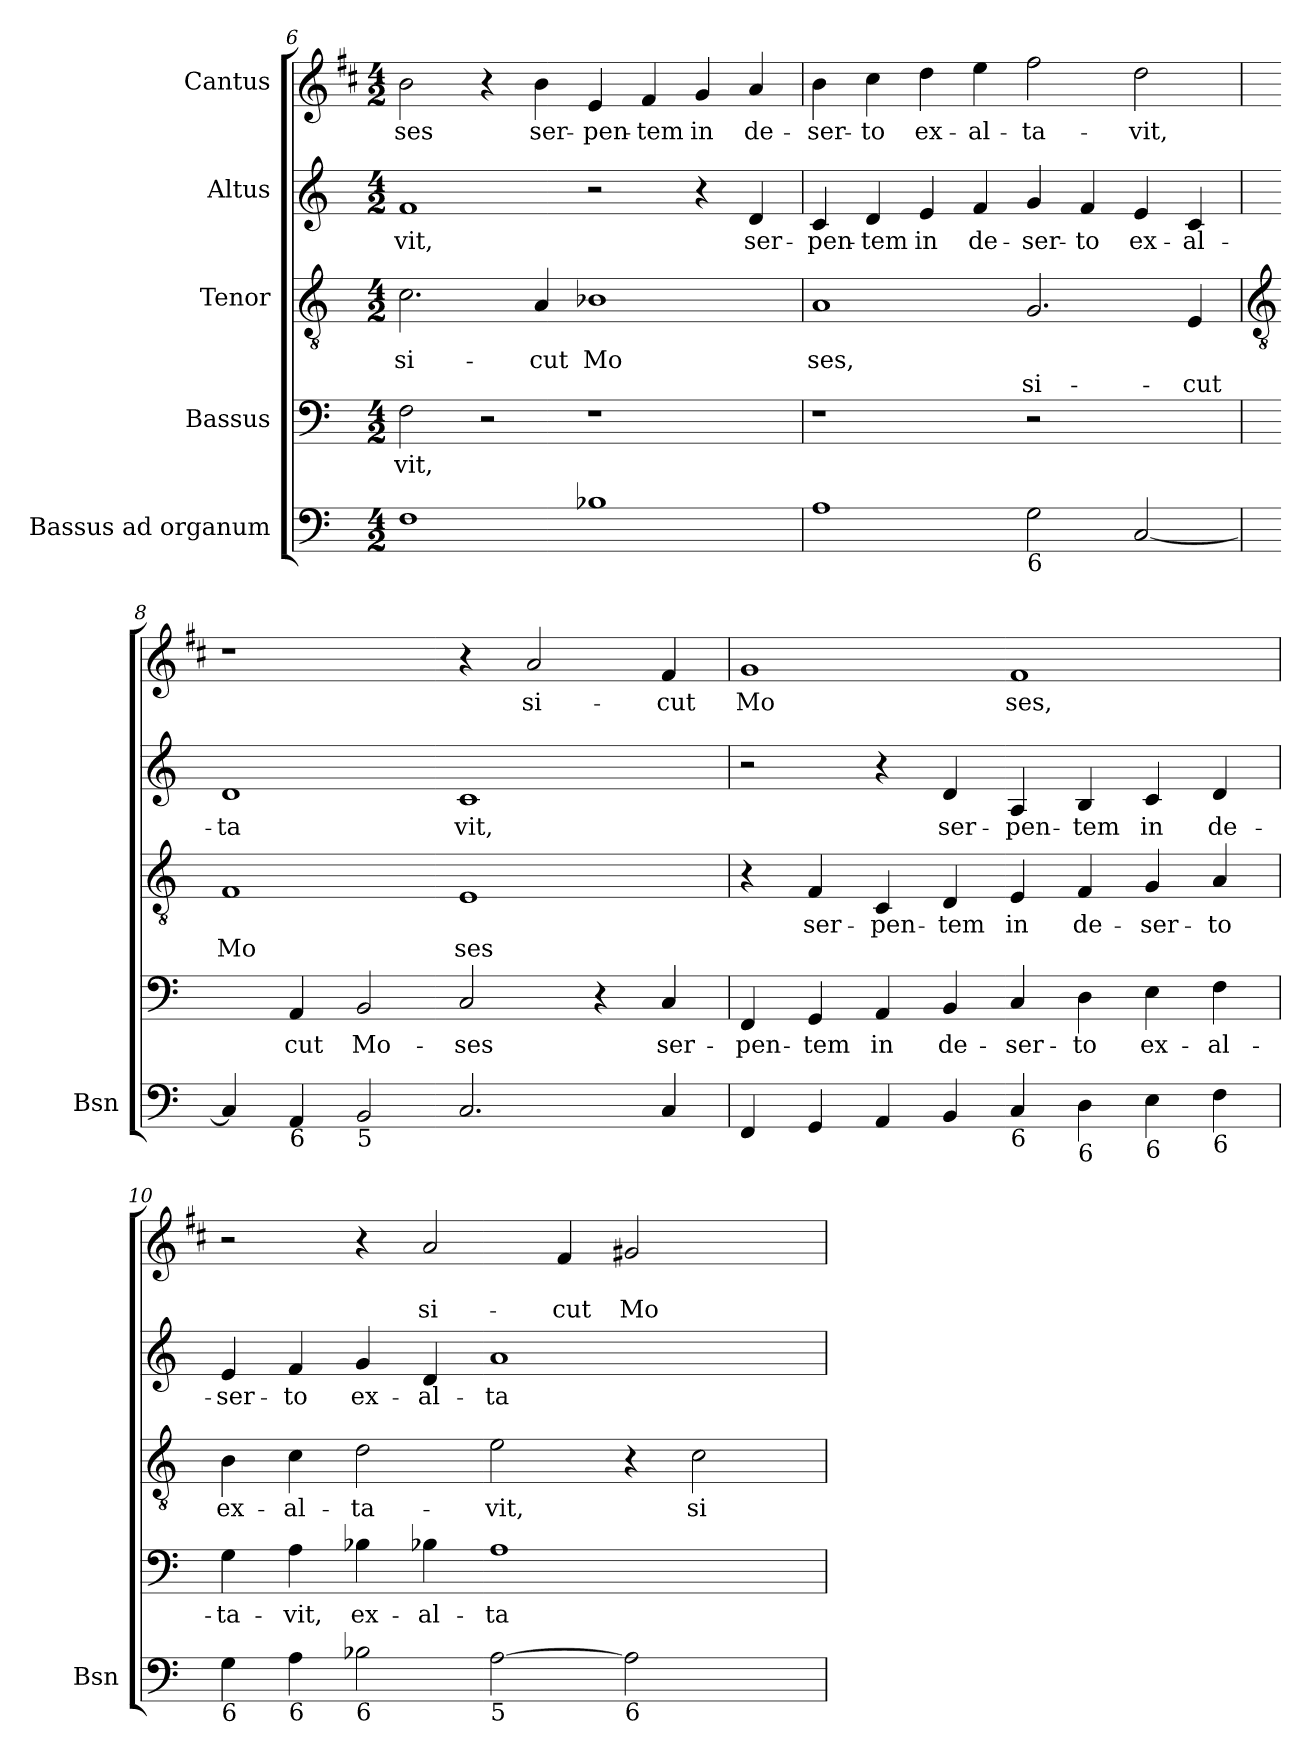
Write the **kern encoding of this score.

**kern	**kern	**text	**kern	**text	**text	**kern	**text	**kern	**text	**text
*part5	*part4	*part4	*part3	*part3	*part3	*part2	*part2	*part1	*part1	*part1
*staff5	*staff4	*staff4	*staff3	*staff3	*staff3	*staff2	*staff2	*staff1	*staff1	*staff1
*I"Bassus ad organum	*I"Bassus	*	*I"Tenor	*	*	*I"Altus	*	*I"Cantus	*	*
*I'Bsn	*	*	*	*	*	*	*	*	*	*
*clefF4	*clefF4	*	*clefGv2	*	*	*clefG2	*	*clefG2	*	*
*	*	*	*	*	*	*	*	*ITrd1c2	*	*
*k[]	*k[]	*	*k[]	*	*	*k[]	*	*k[]	*	*
*C:	*C:	*	*C:	*	*	*C:	*	*C:	*	*
*M4/2	*M4/2	*	*M4/2	*	*	*M4/2	*	*M4/2	*	*
=6	=6	=6	=6	=6	=6	=6	=6	=6	=6	=6
!	!	!LO:LY:b	!	!LO:LY:b	!	!	!LO:LY:b	!	!LO:LY:b	!
1F	2F	-vit,	2.c	si-	.	1f	vit,	2a	-ses	.
.	2r	.	.	.	.	.	.	4r	.	.
!	!	!	!	!LO:LY:b	!	!	!	!	!LO:LY:b	!
.	.	.	4A	-cut	.	.	.	4a	ser-	.
!	!	!	!	!LO:LY:b	!	!	!	!	!LO:LY:b	!
1B-X	1r	.	1B-X	Mo	.	2r	.	4d	-pen-	.
!	!	!	!	!	!	!	!	!	!LO:LY:b	!
.	.	.	.	.	.	.	.	4e	-tem	.
!	!	!	!	!	!	!	!	!	!LO:LY:b	!
.	.	.	.	.	.	4r	.	4f	in	.
!	!	!	!	!	!	!	!LO:LY:b	!	!LO:LY:b	!
.	.	.	.	.	.	4d	ser-	4g	de-	.
=7	=7	=7	=7	=7	=7	=7	=7	=7	=7	=7
!	!	!	!	!LO:LY:b	!	!	!LO:LY:b	!	!LO:LY:b	!
1A	1r	.	1A	ses,	.	4c	-pen-	4a	-ser-	.
!	!	!	!	!	!	!	!LO:LY:b	!	!LO:LY:b	!
.	.	.	.	.	.	4d	-tem	4b	-to	.
!	!	!	!	!	!	!	!LO:LY:b	!	!LO:LY:b	!
.	.	.	.	.	.	4e	in	4cc	ex-	.
!	!	!	!	!	!	!	!LO:LY:b	!	!LO:LY:b	!
.	.	.	.	.	.	4f	de-	4dd	-al-	.
!LO:TX:b:t=6	!	!	!	!	!	!	!	!	!	!
!	!	!	!	!	!LO:LY:b	!	!LO:LY:b	!	!LO:LY:b	!
2G	2r	.	2.G	.	si-	4g	-ser-	2ee	-ta-	.
!	!	!	!	!	!	!	!LO:LY:b	!	!	!
.	.	.	.	.	.	4f	-to	.	.	.
!	!	!LO:LY:b	!	!	!	!	!LO:LY:b	!	!LO:LY:b	!
[2C	[2Cyy	si	.	.	.	4e	ex-	2cc	-vit,	.
!	!	!	!	!	!LO:LY:b	!	!LO:LY:b	!	!	!
.	.	.	4E	.	-cut	4c	-al-	.	.	.
!!LO:LB:g=z
=8	=8	=8	=8	=8	=8	=8	=8	=8	=8	=8
*	*	*	*clefGv2	*	*	*	*	*	*	*
!	!	!	!	!	!LO:LY:b	!	!LO:LY:b	!	!	!
4C]	4Cyy]	.	1F	.	Mo	1d	-ta	1r	.	.
!LO:TX:b:t=6	!	!	!	!	!	!	!	!	!	!
!	!	!LO:LY:b	!	!	!	!	!	!	!	!
4AA	4AA	cut	.	.	.	.	.	.	.	.
!LO:TX:b:t=5	!	!	!	!	!	!	!	!	!	!
!	!	!LO:LY:b	!	!	!	!	!	!	!	!
2BB	2BB	Mo-	.	.	.	.	.	.	.	.
!	!	!LO:LY:b	!	!	!LO:LY:b	!	!LO:LY:b	!	!	!
2.C	2C	-ses	1E	.	ses	1c	vit,	4r	.	.
!	!	!	!	!	!	!	!	!	!LO:LY:b	!
.	.	.	.	.	.	.	.	2g	si-	.
.	4r	.	.	.	.	.	.	.	.	.
!	!	!LO:LY:b	!	!	!	!	!	!	!LO:LY:b	!
4C	4C	ser-	.	.	.	.	.	4e	-cut	.
=9	=9	=9	=9	=9	=9	=9	=9	=9	=9	=9
!	!	!LO:LY:b	!	!	!	!	!	!	!LO:LY:b	!
4FF	4FF	-pen-	4r	.	.	2r	.	1f	Mo	.
!	!	!LO:LY:b	!	!LO:LY:b	!	!	!	!	!	!
4GG	4GG	-tem	4F	ser-	.	.	.	.	.	.
!	!	!LO:LY:b	!	!LO:LY:b	!	!	!	!	!	!
4AA	4AA	in	4C	-pen-	.	4r	.	.	.	.
!	!	!LO:LY:b	!	!LO:LY:b	!	!	!LO:LY:b	!	!	!
4BB	4BB	de-	4D	-tem	.	4d	ser-	.	.	.
!LO:TX:b:t=6	!	!	!	!	!	!	!	!	!	!
!	!	!LO:LY:b	!	!LO:LY:b	!	!	!LO:LY:b	!	!LO:LY:b	!
4C	4C	-ser-	4E	in	.	4A	-pen-	1e	ses,	.
!LO:TX:b:t=6	!	!	!	!	!	!	!	!	!	!
!	!	!LO:LY:b	!	!LO:LY:b	!	!	!LO:LY:b	!	!	!
4D	4D	-to	4F	de-	.	4B	-tem	.	.	.
!LO:TX:b:t=6	!	!	!	!	!	!	!	!	!	!
!	!	!LO:LY:b	!	!LO:LY:b	!	!	!LO:LY:b	!	!	!
4E	4E	ex-	4G	-ser-	.	4c	in	.	.	.
!LO:TX:b:t=6	!	!	!	!	!	!	!	!	!	!
!	!	!LO:LY:b	!	!LO:LY:b	!	!	!LO:LY:b	!	!	!
4F	4F	-al-	4A	-to	.	4d	de-	.	.	.
=10	=10	=10	=10	=10	=10	=10	=10	=10	=10	=10
!LO:TX:b:t=6	!	!	!	!	!	!	!	!	!	!
!	!	!LO:LY:b	!	!LO:LY:b	!	!	!LO:LY:b	!	!	!
4G	4G	-ta-	4B	ex-	.	4e	-ser-	2r	.	.
!LO:TX:b:t=6	!	!	!	!	!	!	!	!	!	!
!	!	!LO:LY:b	!	!LO:LY:b	!	!	!LO:LY:b	!	!	!
4A	4A	-vit,	4c	-al-	.	4f	-to	.	.	.
!LO:TX:b:t=6	!	!	!	!	!	!	!	!	!	!
!	!	!LO:LY:b	!	!LO:LY:b	!	!	!LO:LY:b	!	!	!
2B-X	4B-X	ex-	2d	-ta-	.	4g	ex-	4r	.	.
!	!	!LO:LY:b	!	!	!	!	!LO:LY:b	!	!	!LO:LY:b
.	4B-X	-al-	.	.	.	4d	-al-	2g	.	si-
!LO:TX:b:t=5	!	!	!	!	!	!	!	!	!	!
!	!	!LO:LY:b	!	!LO:LY:b	!	!	!LO:LY:b	!	!	!
[2A	1A	-ta	2e	-vit,	.	1a	-ta	.	.	.
!	!	!	!	!	!	!	!	!	!	!LO:LY:b
.	.	.	.	.	.	.	.	4e	.	-cut
!LO:TX:b:t=6	!	!	!	!	!	!	!	!	!	!
!	!	!	!	!	!	!	!	!	!	!LO:LY:b
2A]	.	.	4r	.	.	.	.	2f#X	.	Mo-
!	!	!	!	!LO:LY:b	!	!	!	!	!	!
.	.	.	2c	si	.	.	.	.	.	.
4ryy	4ryy	.	.	.	.	4ryy	.	4ryy	.	.
=	=	=	=	=	=	=	=	=	=	=
*-	*-	*-	*-	*-	*-	*-	*-	*-	*-	*-
